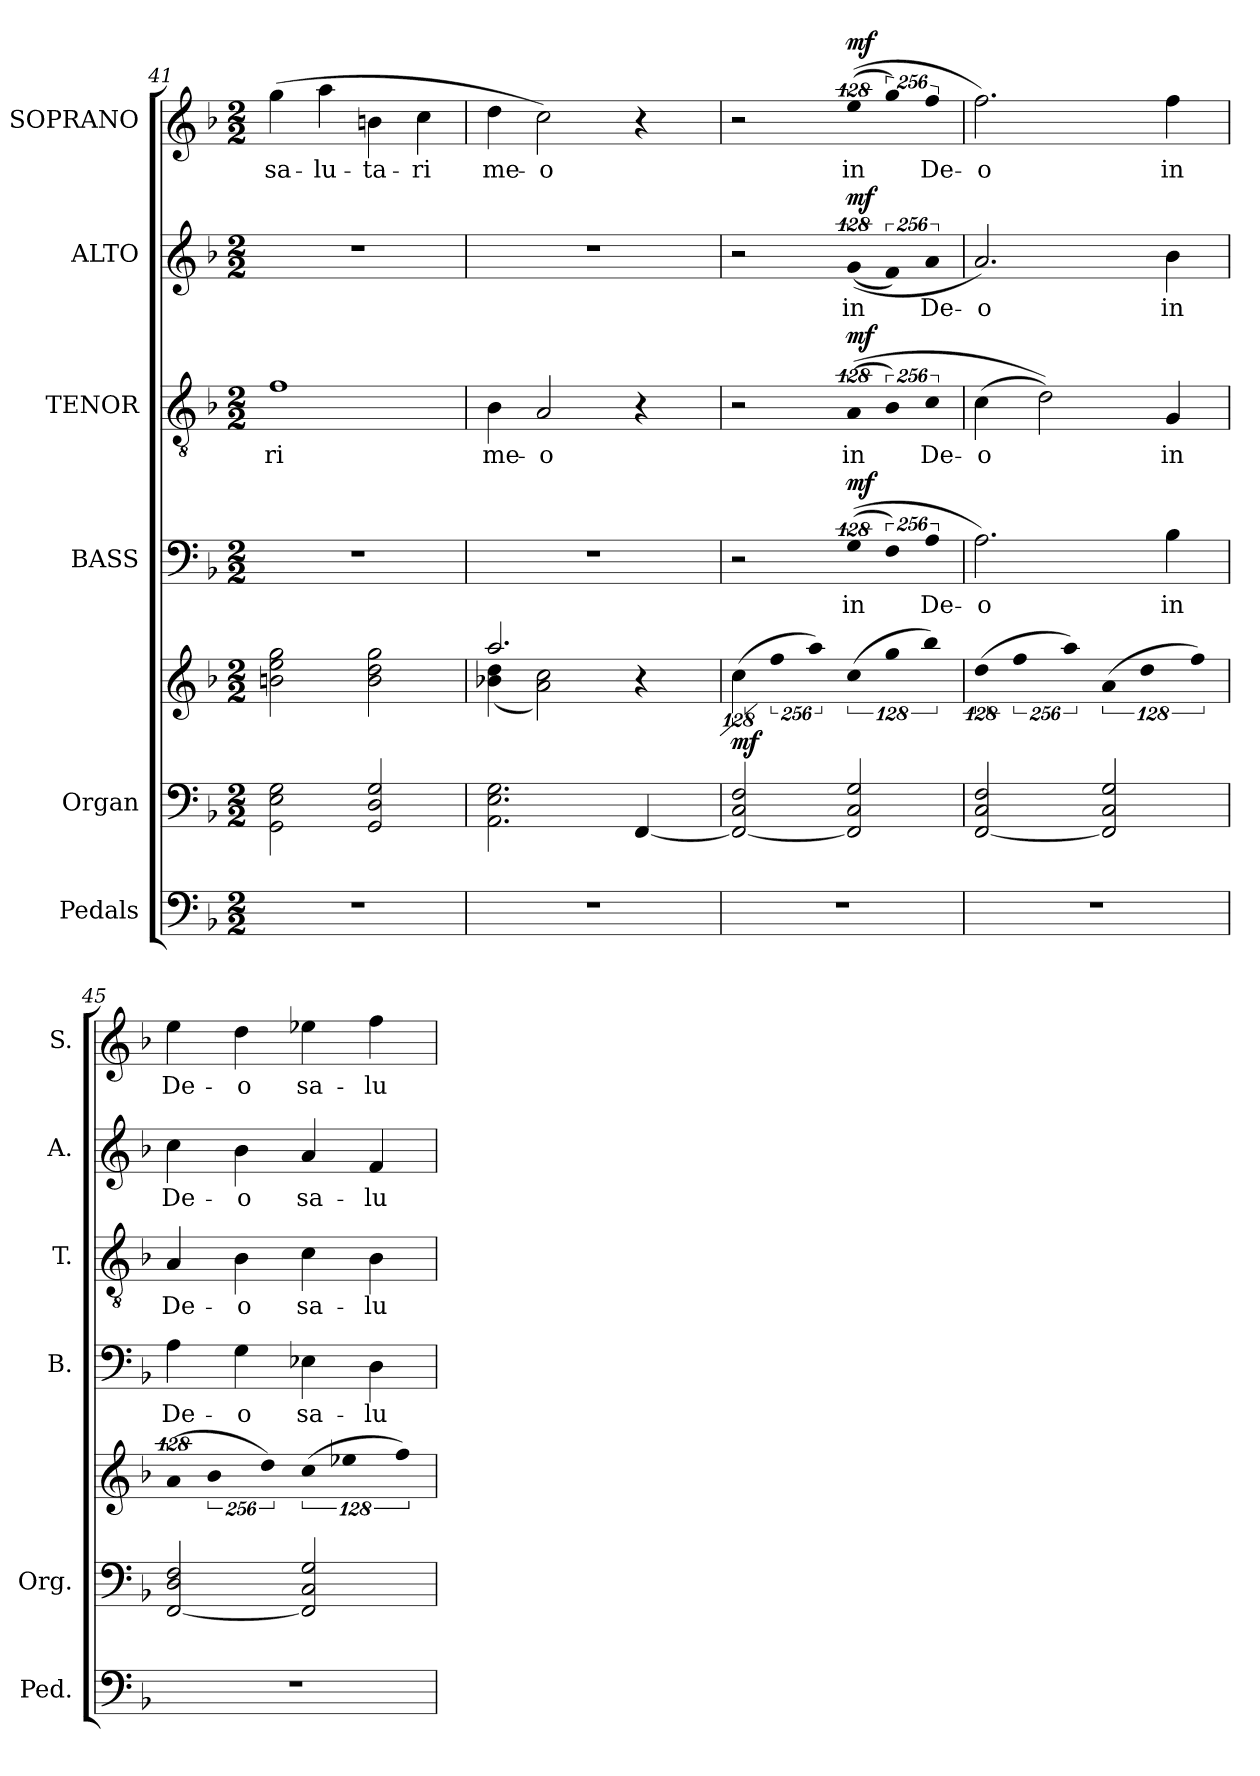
**kern	**kern	**kern	**dynam	**kern	**text	**dynam	**kern	**text	**dynam	**kern	**text	**dynam	**kern	**text	**dynam
*part6	*part5	*part5	*part5	*part4	*part4	*part4	*part3	*part3	*part3	*part2	*part2	*part2	*part1	*part1	*part1
*staff7	*staff6	*staff5	*staff5/6	*staff4	*staff4	*staff4	*staff3	*staff3	*staff3	*staff2	*staff2	*staff2	*staff1	*staff1	*staff1
*I"Pedals	*I"Organ	*	*	*I"BASS	*	*	*I"TENOR	*	*	*I"ALTO	*	*	*I"SOPRANO	*	*
*I'Ped.	*I'Org.	*	*	*I'B.	*	*	*I'T.	*	*	*I'A.	*	*	*I'S.	*	*
*clefF4	*clefF4	*clefG2	*	*clefF4	*	*	*clefGv2	*	*	*clefG2	*	*	*clefG2	*	*
*	*	*	*	*	*	*	*ITrd7c12	*	*	*	*	*	*	*	*
*k[b-]	*k[b-]	*k[b-]	*	*k[b-]	*	*	*k[b-]	*	*	*k[b-]	*	*	*k[b-]	*	*
*F:	*F:	*F:	*	*F:	*	*	*F:	*	*	*F:	*	*	*F:	*	*
*M2/2	*M2/2	*M2/2	*	*M2/2	*	*	*M2/2	*	*	*M2/2	*	*	*M2/2	*	*
=41	=41	=41	=41	=41	=41	=41	=41	=41	=41	=41	=41	=41	=41	=41	=41
!	!	!	!	!	!	!	!	!LO:LY:b:color=#000000	!	!	!	!	!	!	!
!	!	!	!	!	!	!	!	!	!	!	!	!	!	!LO:LY:b:color=#000000	!
1r	2GGi\ 2Ei 2Gi	2bni\ 2eei 2ggi	.	1r	.	.	1Fi	-ri	.	1r	.	.	(4ggi\	sa-	.
!	!	!	!	!	!	!	!	!	!	!	!	!	!	!LO:LY:b:color=#000000	!
.	.	.	.	.	.	.	.	.	.	.	.	.	4aai\	-lu-	.
!	!	!	!	!	!	!	!	!	!	!	!	!	!	!LO:LY:b:color=#000000	!
.	2GGi/ 2Di 2Gi	2bi\ 2ddi 2ggi	.	.	.	.	.	.	.	.	.	.	4bni\	-ta-	.
!	!	!	!	!	!	!	!	!	!	!	!	!	!	!LO:LY:b:color=#000000	!
.	.	.	.	.	.	.	.	.	.	.	.	.	4cci\	-ri	.
=42	=42	=42	=42	=42	=42	=42	=42	=42	=42	=42	=42	=42	=42	=42	=42
*	*	*^	*	*	*	*	*	*	*	*	*	*	*	*	*
!	!	!	!	!	!	!	!	!	!LO:LY:b:color=#000000	!	!	!	!	!	!	!
!	!	!	!	!	!	!	!	!	!	!	!	!	!	!	!LO:LY:b:color=#000000	!
*	*	*	*^	*	*	*	*	*	*	*	*	*	*	*^	*	*
1r	2.AAi\ 2.Ei 2.Gi	2.aai/	(4b-Xi\ 4ddi	2ryy	.	1r	.	.	4BB-i\	me-	.	1r	.	.	4ddi\	2ryy	me-	.
!	!	!	!	!	!	!	!	!	!	!LO:LY:b:color=#000000	!	!	!	!	!	!	!	!
!	!	!	!	!	!	!	!	!	!	!	!	!	!	!	!	!	!LO:LY:b:color=#000000	!
.	.	.	2ai\ 2cci)	.	.	.	.	.	2AAi/	-o	.	.	.	.	2cci\)	.	-o	.
.	.	.	.	4ryy	.	.	.	.	.	.	.	.	.	.	.	4ryy	.	.
.	[<4FFi/	4r	4ryy	8ryy	.	.	.	.	4r	.	.	.	.	.	4r	8ryy	.	.
.	.	.	.	16ryy	.	.	.	.	.	.	.	.	.	.	.	16ryy	.	.
.	.	.	.	32ryy	.	.	.	.	.	.	.	.	.	.	.	32ryy	.	.
.	.	.	.	64ryy	.	.	.	.	.	.	.	.	.	.	.	64ryy	.	.
.	.	.	.	128...ryy	.	.	.	.	.	.	.	.	.	.	.	128...ryy	.	.
*	*	*MM90	*	*	*	*	*	*	*	*	*	*	*	*	*MM90	*	*	*
.	.	.	.	1024ryy	.	.	.	.	.	.	.	.	.	.	.	1024ryy	.	.
=43	=43	=43	=43	=43	=43	=43	=43	=43	=43	=43	=43	=43	=43	=43	=43	=43	=43	=43
!	!	!LO:N:vis=4	!	!	!	!	!	!	!	!	!	!	!	!	!	!	!	!
*	*	*v	*v	*v	*	*	*	*	*	*	*	*	*	*	*v	*v	*	*
1r	2FFi/_< 2Ci 2Fi	(512%85cci\	mf	2r	.	.	2r	.	.	2r	.	.	2r	.	.
!	!	!LO:N:vis=4	!	!	!	!	!	!	!	!	!	!	!	!	!
.	.	1024%171ffi\	.	.	.	.	.	.	.	.	.	.	.	.	.
!	!	!LO:N:vis=4	!	!	!	!	!	!	!	!	!	!	!	!	!
.	.	1024%171aai\)	.	.	.	.	.	.	.	.	.	.	.	.	.
!	!	!LO:N:vis=4	!	!LO:N:vis=4	!	!	!	!	!	!	!	!	!	!	!
!	!	!	!	!	!LO:LY:b:color=#000000	!	!LO:N:vis=4	!	!	!	!	!	!	!	!
!	!	!	!	!	!	!	!	!LO:LY:b:color=#000000	!	!LO:N:vis=4	!	!	!	!	!
!	!	!	!	!	!	!	!	!	!	!	!LO:LY:b:color=#000000	!	!LO:N:vis=4	!	!
!	!	!	!	!	!	!	!	!	!	!	!	!	!	!LO:LY:b:color=#000000	!
.	2FFi/] 2Ci 2Gi	(512%85cci\	.	((512%85Gi\	in	mf	((512%85AAi/	in	mf	((512%85gi/	in	mf	((512%85eei\	in	mf
!	!	!LO:N:vis=4	!	!LO:N:vis=4	!	!	!LO:N:vis=4	!	!	!LO:N:vis=4	!	!	!LO:N:vis=4	!	!
.	.	1024%171ggi\	.	1024%171Fi\)	.	.	1024%171BB-i\)	.	.	1024%171fi/)	.	.	1024%171ggi\)	.	.
!	!	!LO:N:vis=4	!	!LO:N:vis=4	!	!	!	!	!	!	!	!	!	!	!
!	!	!	!	!	!LO:LY:b:color=#000000	!	!LO:N:vis=4	!	!	!	!	!	!	!	!
!	!	!	!	!	!	!	!	!LO:LY:b:color=#000000	!	!LO:N:vis=4	!	!	!	!	!
!	!	!	!	!	!	!	!	!	!	!	!LO:LY:b:color=#000000	!	!LO:N:vis=4	!	!
!	!	!	!	!	!	!	!	!	!	!	!	!	!	!LO:LY:b:color=#000000	!
.	.	1024%171bb-i\)	.	1024%171Ai\	De-	.	1024%171Ci\	De-	.	1024%171ai/	De-	.	1024%171ffi\	De-	.
=44	=44	=44	=44	=44	=44	=44	=44	=44	=44	=44	=44	=44	=44	=44	=44
!	!	!LO:N:vis=4	!	!	!	!	!	!	!	!	!	!	!	!	!
!	!	!	!	!	!LO:LY:b:color=#000000	!	!	!	!	!	!	!	!	!	!
!	!	!	!	!	!	!	!	!LO:LY:b:color=#000000	!	!	!	!	!	!	!
!	!	!	!	!	!	!	!	!	!	!	!LO:LY:b:color=#000000	!	!	!	!
!	!	!	!	!	!	!	!	!	!	!	!	!	!	!LO:LY:b:color=#000000	!
1r	[<2FFi/ 2Ci 2Fi	(512%85ddi\	.	2.Ai\)	-o	.	(4Ci\	-o	.	2.ai/)	-o	.	2.ffi\)	-o	.
!	!	!LO:N:vis=4	!	!	!	!	!	!	!	!	!	!	!	!	!
.	.	1024%171ffi\	.	.	.	.	.	.	.	.	.	.	.	.	.
.	.	.	.	.	.	.	2Di\))	.	.	.	.	.	.	.	.
!	!	!LO:N:vis=4	!	!	!	!	!	!	!	!	!	!	!	!	!
.	.	1024%171aai\)	.	.	.	.	.	.	.	.	.	.	.	.	.
!	!	!LO:N:vis=4	!	!	!	!	!	!	!	!	!	!	!	!	!
.	2FFi/] 2Ci 2Gi	(512%85ai/	.	.	.	.	.	.	.	.	.	.	.	.	.
!	!	!LO:N:vis=4	!	!	!	!	!	!	!	!	!	!	!	!	!
.	.	1024%171ddi\	.	.	.	.	.	.	.	.	.	.	.	.	.
!	!	!	!	!	!LO:LY:b:color=#000000	!	!	!	!	!	!	!	!	!	!
!	!	!	!	!	!	!	!	!LO:LY:b:color=#000000	!	!	!	!	!	!	!
!	!	!	!	!	!	!	!	!	!	!	!LO:LY:b:color=#000000	!	!	!	!
!	!	!	!	!	!	!	!	!	!	!	!	!	!	!LO:LY:b:color=#000000	!
.	.	.	.	4B-i\	in	.	4GGi/	in	.	4b-i\	in	.	4ffi\	in	.
!	!	!LO:N:vis=4	!	!	!	!	!	!	!	!	!	!	!	!	!
.	.	1024%171ffi\)	.	.	.	.	.	.	.	.	.	.	.	.	.
=45	=45	=45	=45	=45	=45	=45	=45	=45	=45	=45	=45	=45	=45	=45	=45
!	!	!LO:N:vis=4	!	!	!	!	!	!	!	!	!	!	!	!	!
!	!	!	!	!	!LO:LY:b:color=#000000	!	!	!	!	!	!	!	!	!	!
!	!	!	!	!	!	!	!	!LO:LY:b:color=#000000	!	!	!	!	!	!	!
!	!	!	!	!	!	!	!	!	!	!	!LO:LY:b:color=#000000	!	!	!	!
!	!	!	!	!	!	!	!	!	!	!	!	!	!	!LO:LY:b:color=#000000	!
1r	[<2FFi/ 2Di 2Fi	(512%85ai/	.	4Ai\	De-	.	4AAi/	De-	.	4cci\	De-	.	4eei\	De-	.
!	!	!LO:N:vis=4	!	!	!	!	!	!	!	!	!	!	!	!	!
.	.	1024%171b-i\	.	.	.	.	.	.	.	.	.	.	.	.	.
!	!	!	!	!	!LO:LY:b:color=#000000	!	!	!	!	!	!	!	!	!	!
!	!	!	!	!	!	!	!	!LO:LY:b:color=#000000	!	!	!	!	!	!	!
!	!	!	!	!	!	!	!	!	!	!	!LO:LY:b:color=#000000	!	!	!	!
!	!	!	!	!	!	!	!	!	!	!	!	!	!	!LO:LY:b:color=#000000	!
.	.	.	.	4Gi\	-o	.	4BB-i\	-o	.	4b-i\	-o	.	4ddi\	-o	.
!	!	!LO:N:vis=4	!	!	!	!	!	!	!	!	!	!	!	!	!
.	.	1024%171ddi\)	.	.	.	.	.	.	.	.	.	.	.	.	.
!	!	!LO:N:vis=4	!	!	!	!	!	!	!	!	!	!	!	!	!
!	!	!	!	!	!LO:LY:b:color=#000000	!	!	!	!	!	!	!	!	!	!
!	!	!	!	!	!	!	!	!LO:LY:b:color=#000000	!	!	!	!	!	!	!
!	!	!	!	!	!	!	!	!	!	!	!LO:LY:b:color=#000000	!	!	!	!
!	!	!	!	!	!	!	!	!	!	!	!	!	!	!LO:LY:b:color=#000000	!
.	2FFi/] 2Ci 2Gi	(512%85cci\	.	4E-Xi\	sa-	.	4Ci\	sa-	.	4ai/	sa-	.	4ee-Xi\	sa-	.
!	!	!LO:N:vis=4	!	!	!	!	!	!	!	!	!	!	!	!	!
.	.	1024%171ee-Xi\	.	.	.	.	.	.	.	.	.	.	.	.	.
!	!	!	!	!	!LO:LY:b:color=#000000	!	!	!	!	!	!	!	!	!	!
!	!	!	!	!	!	!	!	!LO:LY:b:color=#000000	!	!	!	!	!	!	!
!	!	!	!	!	!	!	!	!	!	!	!LO:LY:b:color=#000000	!	!	!	!
!	!	!	!	!	!	!	!	!	!	!	!	!	!	!LO:LY:b:color=#000000	!
.	.	.	.	4Di\	-lu-	.	4BB-i\	-lu-	.	4fi/	-lu-	.	4ffi\	-lu-	.
!	!	!LO:N:vis=4	!	!	!	!	!	!	!	!	!	!	!	!	!
.	.	1024%171ffi\)	.	.	.	.	.	.	.	.	.	.	.	.	.
=	=	=	=	=	=	=	=	=	=	=	=	=	=	=	=
*-	*-	*-	*-	*-	*-	*-	*-	*-	*-	*-	*-	*-	*-	*-	*-
